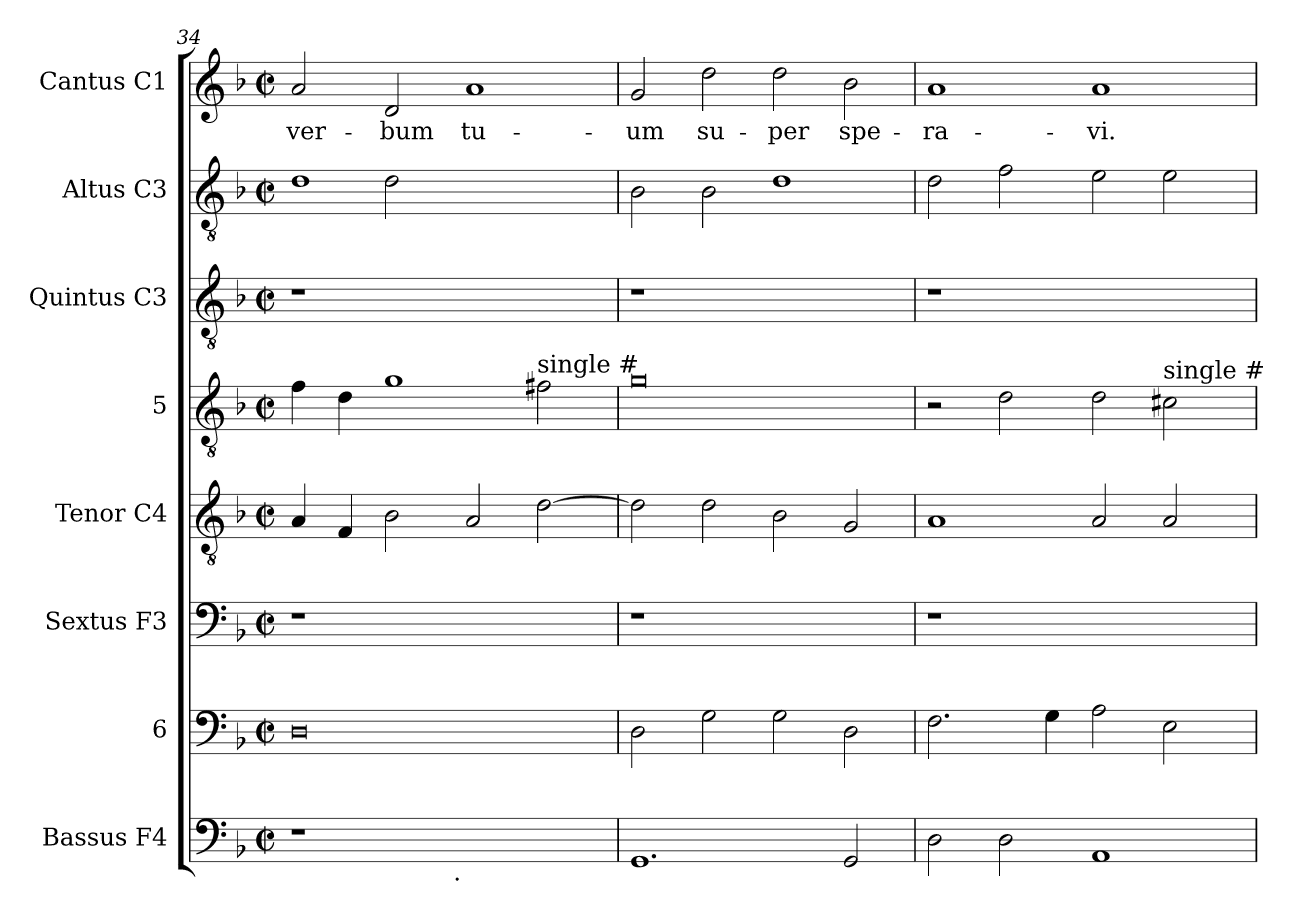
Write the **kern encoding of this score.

**kern	**kern	**kern	**kern	**kern	**kern	**kern	**kern	**text
*part8	*part7	*part6	*part5	*part4	*part3	*part2	*part1	*part1
*staff8	*staff7	*staff6	*staff5	*staff4	*staff3	*staff2	*staff1	*staff1
*I"Bassus F4	*I"6	*I"Sextus F3	*I"Tenor C4	*I"5	*I"Quintus C3	*I"Altus C3	*I"Cantus C1	*
*I'B	*	*	*I'T	*	*	*I'A	*I'C	*
*clefF4	*clefF4	*clefF4	*clefGv2	*clefGv2	*clefGv2	*clefGv2	*clefG2	*
*ITrd7c12	*	*	*	*	*	*	*	*
*k[b-]	*k[b-]	*k[b-]	*k[b-]	*k[b-]	*k[b-]	*k[b-]	*k[b-]	*
*F:	*F:	*F:	*F:	*F:	*F:	*F:	*F:	*
*M2/2	*M2/2	*M2/2	*M2/2	*M2/2	*M2/2	*M2/2	*M2/2	*
*met(c|)	*met(c|)	*met(c|)	*met(c|)	*met(c|)	*met(c|)	*met(c|)	*met(c|)	*
=34	=34	=34	=34	=34	=34	=34	=34	=34
*	*	*	*	*	*	*^	*	*
!	!	!	!	!	!	!	!	!	!LO:LY:b:rj
*^	*	*	*	*	*	*	*	*	*
1r	2ryy	0D	1r	4A/	4f\	1r	1d	2ryy	2a/	ver-
.	.	.	.	4F/	4d\	.	.	.	.	.
!	!	!	!	!	!	!	!	!	!	!LO:LY:b:rj
.	4...ryy	.	.	2B-\	1g	.	.	2d\	2d/	-bum
!	!LO:TX:b:t=.	!	!	!	!	!	!	!	!	!
.	1ryy	.	.	.	.	.	.	.	.	.
!	!	!	!	!	!	!	!	!	!	!LO:LY:b:rj
1ryy	.	.	1ryy	2A/	.	1ryy	1ryy	1ryy	1a	tu-
!	!	!	!	!	!LO:TX:a:t=single #	!	!	!	!	!
.	.	.	.	[>2d\	2f#\	.	.	.	.	.
.	32ryy	.	.	.	.	.	.	.	.	.
=35	=35	=35	=35	=35	=35	=35	=35	=35	=35	=35
!	!	!	!	!	!	!	!	!	!	!LO:LY:b:rj
*v	*v	*	*	*	*	*	*v	*v	*	*
1.GGG	2D\	1r	2d\]	0g	1r	2B-\	2g/	-um
!	!	!	!	!	!	!	!	!LO:LY:b:rj
.	2G\	.	2d\	.	.	2B-\	2dd\	su-
!	!	!	!	!	!	!	!	!LO:LY:b:rj
.	2G\	1ryy	2B-\	.	1ryy	1d	2dd\	-per
!	!	!	!	!	!	!	!	!LO:LY:b:rj
2GGG/	2D\	.	2G/	.	.	.	2b-\	spe-
=36	=36	=36	=36	=36	=36	=36	=36	=36
!	!	!	!	!	!	!	!	!LO:LY:b:rj
2DD\	2.F\	1r	1A	2r	1r	2d\	1a	-ra-
2DD\	.	.	.	2d\	.	2f\	.	.
.	4G\	.	.	.	.	.	.	.
!	!	!	!	!	!	!	!	!LO:LY:b:rj
1AAA	2A\	1ryy	2A/	2d\	1ryy	2e\	1a	-vi.
!	!	!	!	!LO:TX:a:t=single #	!	!	!	!
.	2E\	.	2A/	2c#\	.	2e\	.	.
=	=	=	=	=	=	=	=	=
*-	*-	*-	*-	*-	*-	*-	*-	*-
